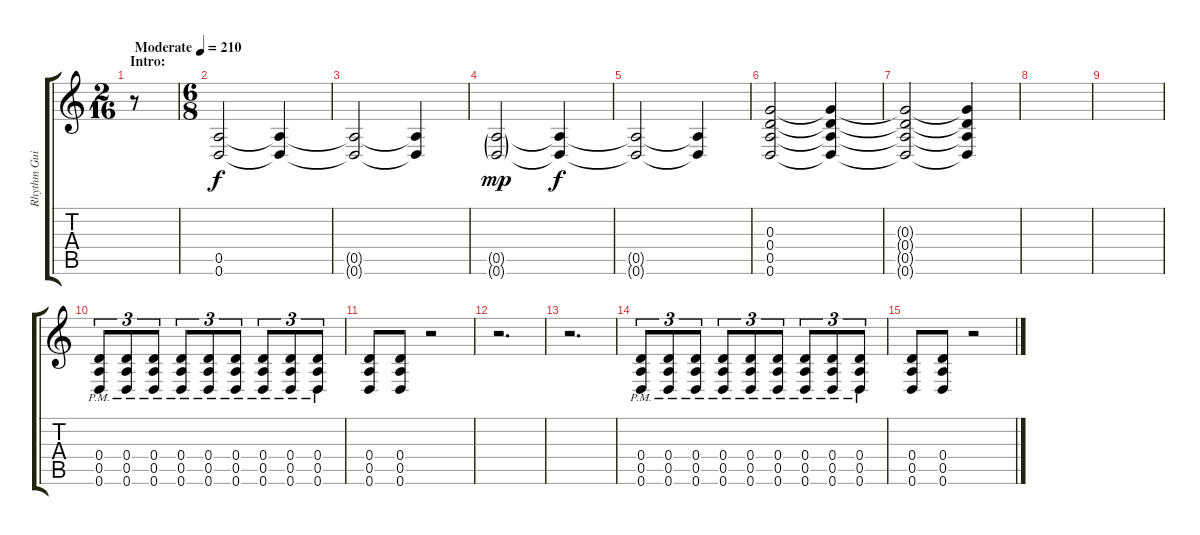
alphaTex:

\track ("Rhythm Guitar I" "Rhythm Gui") {instrument distortionguitar}
\staff {score tabs}
\tuning (E4 B3 G3 D3 A2 D2) {hide}
\ts (2 16)
\section ("" "Intro:")
\tempo (210 "Moderate")
\clef g2
\ks c
r.8{dy f instrument distortionguitar} |
\ts (6 8)
(0.5 0.6).2 (0.5{t} 0.6{t}).4 |
(0.5{t} 0.6{t}).2 (0.5{t} 0.6{t}).4 |
(0.5{g} 0.6{g}).2{dy mp} (0.5{t} 0.6{t}).4{dy f} |
(0.5{t} 0.6{t}).2 (0.5{t} 0.6{t}).4 |
(0.3 0.4 0.5 0.6).2 (0.3{t} 0.4{t} 0.5{t} 0.6{t}).4 |
(0.3{t} 0.4{t} 0.5{t} 0.6{t}).2 (0.3{t} 0.4{t} 0.5{t} 0.6{t}).4 |
|
|
(0.4{pm} 0.5{pm} 0.6{pm}).8{tu (3 2)} (0.4{pm} 0.5{pm} 0.6{pm}).8{tu (3 2)} (0.4{pm} 0.5{pm} 0.6{pm}).8{tu (3 2)} (0.4{pm} 0.5{pm} 0.6{pm}).8{tu (3 2)} (0.4{pm} 0.5{pm} 0.6{pm}).8{tu (3 2)} (0.4{pm} 0.5{pm} 0.6{pm}).8{tu (3 2)} (0.4{pm} 0.5{pm} 0.6{pm}).8{tu (3 2)} (0.4{pm} 0.5{pm} 0.6{pm}).8{tu (3 2)} (0.4{pm} 0.5{pm} 0.6{pm}).8{tu (3 2)} |
(0.4 0.5 0.6).8 (0.4 0.5 0.6).8 r.2 |
r.2{d} |
r.2{d} |
(0.4{pm} 0.5{pm} 0.6{pm}).8{tu (3 2)} (0.4{pm} 0.5{pm} 0.6{pm}).8{tu (3 2)} (0.4{pm} 0.5{pm} 0.6{pm}).8{tu (3 2)} (0.4{pm} 0.5{pm} 0.6{pm}).8{tu (3 2)} (0.4{pm} 0.5{pm} 0.6{pm}).8{tu (3 2)} (0.4{pm} 0.5{pm} 0.6{pm}).8{tu (3 2)} (0.4{pm} 0.5{pm} 0.6{pm}).8{tu (3 2)} (0.4{pm} 0.5{pm} 0.6{pm}).8{tu (3 2)} (0.4{pm} 0.5{pm} 0.6{pm}).8{tu (3 2)} |
(0.4 0.5 0.6).8 (0.4 0.5 0.6).8 r.2
